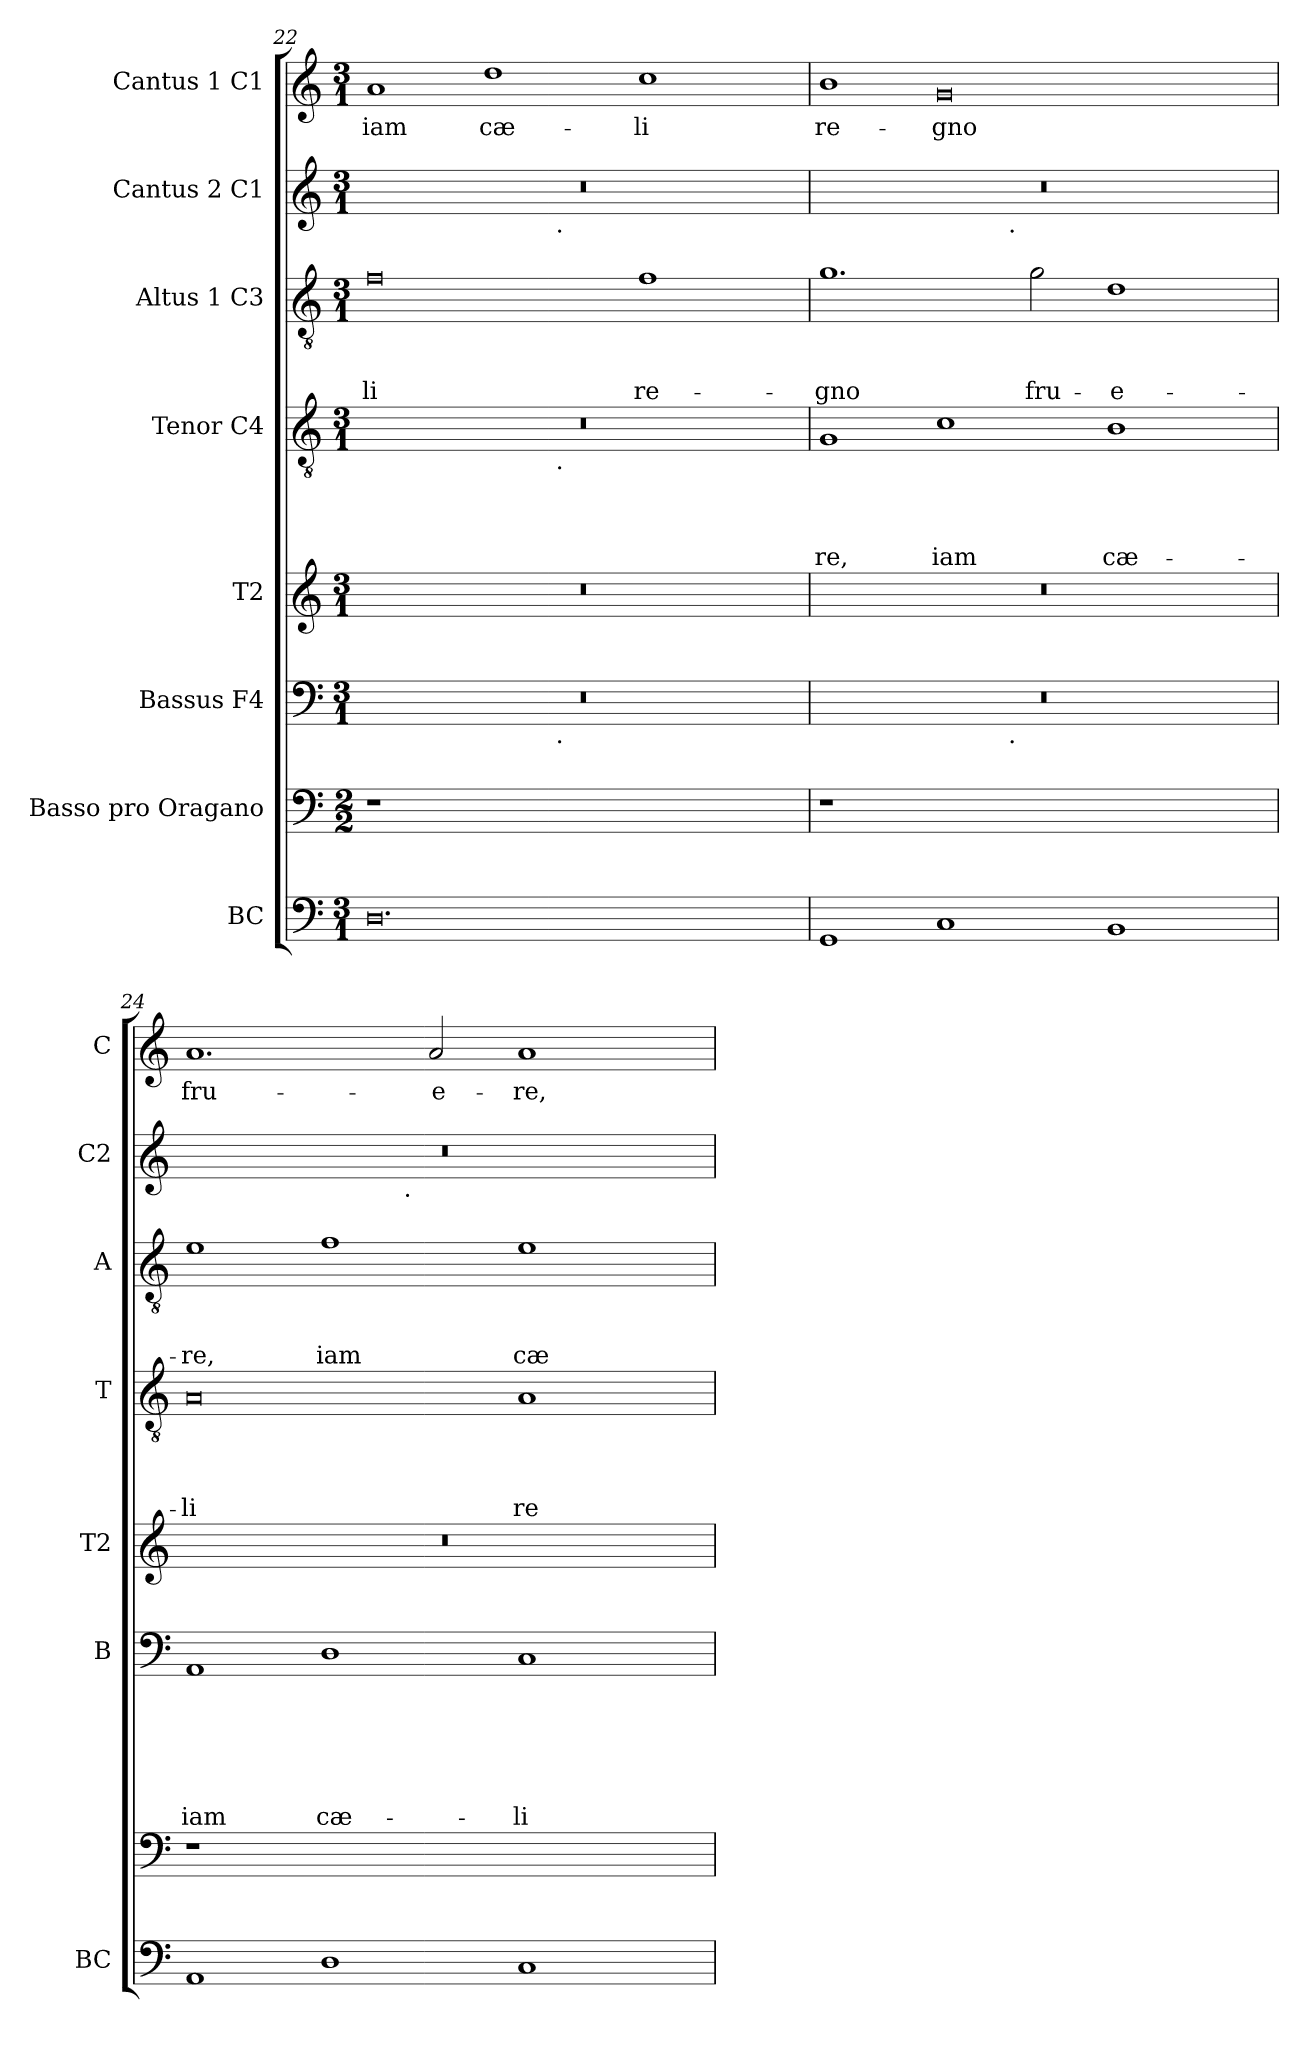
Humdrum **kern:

**kern	**kern	**kern	**text	**text	**text	**text	**text	**text	**kern	**kern	**text	**text	**text	**text	**kern	**text	**text	**text	**kern	**kern	**text
*part8	*part7	*part6	*part6	*part6	*part6	*part6	*part6	*part6	*part5	*part4	*part4	*part4	*part4	*part4	*part3	*part3	*part3	*part3	*part2	*part1	*part1
*staff8	*staff7	*staff6	*staff6	*staff6	*staff6	*staff6	*staff6	*staff6	*staff5	*staff4	*staff4	*staff4	*staff4	*staff4	*staff3	*staff3	*staff3	*staff3	*staff2	*staff1	*staff1
*I"BC	*I"Basso pro Oragano	*I"Bassus F4	*	*	*	*	*	*	*I"T2	*I"Tenor C4	*	*	*	*	*I"Altus 1 C3	*	*	*	*I"Cantus 2 C1	*I"Cantus 1 C1	*
*I'BC	*	*I'B	*	*	*	*	*	*	*I'T2	*I'T	*	*	*	*	*I'A	*	*	*	*I'C2	*I'C	*
*clefF4	*clefF4	*clefF4	*	*	*	*	*	*	*clefG2	*clefGv2	*	*	*	*	*clefGv2	*	*	*	*clefG2	*clefG2	*
*	*ITrd7c12	*	*	*	*	*	*	*	*	*	*	*	*	*	*	*	*	*	*	*	*
*k[]	*k[]	*k[]	*	*	*	*	*	*	*k[]	*k[]	*	*	*	*	*k[]	*	*	*	*k[]	*k[]	*
*C:	*C:	*C:	*	*	*	*	*	*	*C:	*C:	*	*	*	*	*C:	*	*	*	*C:	*C:	*
*M3/1	*M2/2	*M3/1	*	*	*	*	*	*	*M3/1	*M3/1	*	*	*	*	*M3/1	*	*	*	*M3/1	*M3/1	*
=22	=22	=22	=22	=22	=22	=22	=22	=22	=22	=22	=22	=22	=22	=22	=22	=22	=22	=22	=22	=22	=22
!	!	!	!	!	!	!	!	!	!	!	!	!	!	!	!	!	!	!LO:LY:b	!	!	!LO:LY:b
*	*	*^	*	*	*	*	*	*	*	*^	*	*	*	*	*	*	*	*	*^	*	*
0.D	1r	0.r	1ryy	.	.	.	.	.	.	0.r	0.r	1ryy	.	.	.	.	0f	.	.	-li	0.r	1ryy	1a	iam
!	!	!	!	!	!	!	!	!	!	!	!	!	!	!	!	!	!	!	!	!	!	!	!	!LO:LY:b
.	0ryy	.	4..ryy	.	.	.	.	.	.	.	.	4..ryy	.	.	.	.	.	.	.	.	.	4..ryy	1dd	cæ-
!	!	!	!	!	!	!	!	!	!	!	!	!	!	!	!	!	!	!	!	!	!	!LO:TX:b:t=.	!	!
!	!	!	!	!	!	!	!	!	!	!	!	!LO:TX:b:t=.	!	!	!	!	!	!	!	!	!	!	!	!
!	!	!	!LO:TX:b:t=.	!	!	!	!	!	!	!	!	!	!	!	!	!	!	!	!	!	!	!	!	!
.	.	.	1ryy	.	.	.	.	.	.	.	.	1ryy	.	.	.	.	.	.	.	.	.	1ryy	.	.
!	!	!	!	!	!	!	!	!	!	!	!	!	!	!	!	!	!	!	!	!LO:LY:b	!	!	!	!LO:LY:b
.	.	.	.	.	.	.	.	.	.	.	.	.	.	.	.	.	1f	.	.	re-	.	.	1cc	-li
.	.	.	2ryy	.	.	.	.	.	.	.	.	2ryy	.	.	.	.	.	.	.	.	.	2ryy	.	.
.	.	.	16ryy	.	.	.	.	.	.	.	.	16ryy	.	.	.	.	.	.	.	.	.	16ryy	.	.
!!LO:LB:g=z
=23	=23	=23	=23	=23	=23	=23	=23	=23	=23	=23	=23	=23	=23	=23	=23	=23	=23	=23	=23	=23	=23	=23	=23	=23
!	!	!	!	!	!	!	!	!	!	!	!	!	!	!	!	!LO:LY:b	!	!	!	!LO:LY:b	!	!	!	!LO:LY:b
*	*	*	*	*	*	*	*	*	*	*	*v	*v	*	*	*	*	*	*	*	*	*	*	*	*
1GG	1r	0.r	1ryy	.	.	.	.	.	.	0.r	1G	.	.	.	-re,	1.g	.	.	-gno	0.r	1ryy	1b	re-
!	!	!	!	!	!	!	!	!	!	!	!	!	!	!	!LO:LY:b	!	!	!	!	!	!	!	!LO:LY:b
1C	0ryy	.	4..ryy	.	.	.	.	.	.	.	1c	.	.	.	iam	.	.	.	.	.	4..ryy	0g	-gno
!	!	!	!	!	!	!	!	!	!	!	!	!	!	!	!	!	!	!	!	!	!LO:TX:b:t=.	!	!
!	!	!	!LO:TX:b:t=.	!	!	!	!	!	!	!	!	!	!	!	!	!	!	!	!	!	!	!	!
.	.	.	1ryy	.	.	.	.	.	.	.	.	.	.	.	.	.	.	.	.	.	1ryy	.	.
!	!	!	!	!	!	!	!	!	!	!	!	!	!	!	!	!	!	!	!LO:LY:b	!	!	!	!
.	.	.	.	.	.	.	.	.	.	.	.	.	.	.	.	2g\	.	.	fru-	.	.	.	.
!	!	!	!	!	!	!	!	!	!	!	!	!	!	!	!LO:LY:b	!	!	!	!LO:LY:b	!	!	!	!
1BB	.	.	.	.	.	.	.	.	.	.	1B	.	.	.	cæ-	1d	.	.	-e-	.	.	.	.
.	.	.	2ryy	.	.	.	.	.	.	.	.	.	.	.	.	.	.	.	.	.	2ryy	.	.
.	.	.	16ryy	.	.	.	.	.	.	.	.	.	.	.	.	.	.	.	.	.	16ryy	.	.
=24	=24	=24	=24	=24	=24	=24	=24	=24	=24	=24	=24	=24	=24	=24	=24	=24	=24	=24	=24	=24	=24	=24	=24
!	!	!	!	!	!	!	!	!	!LO:LY:b	!	!	!	!	!	!LO:LY:b	!	!	!	!LO:LY:b	!	!	!	!LO:LY:b
*	*	*v	*v	*	*	*	*	*	*	*	*	*	*	*	*	*	*	*	*	*	*	*	*
1AA	1r	1AA	.	.	.	.	.	iam	0.r	0A	.	.	.	-li	1e	.	.	-re,	0.r	1ryy	1.a	fru-
!	!	!	!	!	!	!	!	!LO:LY:b	!	!	!	!	!	!	!	!	!	!LO:LY:b	!	!	!	!
1D	0ryy	1D	.	.	.	.	.	cæ-	.	.	.	.	.	.	1f	.	.	iam	.	4..ryy	.	.
!	!	!	!	!	!	!	!	!	!	!	!	!	!	!	!	!	!	!	!	!LO:TX:b:t=.	!	!
.	.	.	.	.	.	.	.	.	.	.	.	.	.	.	.	.	.	.	.	1ryy	.	.
!	!	!	!	!	!	!	!	!	!	!	!	!	!	!	!	!	!	!	!	!	!	!LO:LY:b
.	.	.	.	.	.	.	.	.	.	.	.	.	.	.	.	.	.	.	.	.	2a/	-e-
!	!	!	!	!	!	!	!	!LO:LY:b	!	!	!	!	!	!LO:LY:b	!	!	!	!LO:LY:b	!	!	!	!LO:LY:b
1C<	.	1C	.	.	.	.	.	-li	.	1A	.	.	.	re-	1e	.	.	cæ-	.	.	1a	-re,
.	.	.	.	.	.	.	.	.	.	.	.	.	.	.	.	.	.	.	.	2ryy	.	.
.	.	.	.	.	.	.	.	.	.	.	.	.	.	.	.	.	.	.	.	16ryy	.	.
*	*	*	*	*	*	*	*	*	*	*	*	*	*	*	*	*	*	*	*v	*v	*	*
=	=	=	=	=	=	=	=	=	=	=	=	=	=	=	=	=	=	=	=	=	=
*-	*-	*-	*-	*-	*-	*-	*-	*-	*-	*-	*-	*-	*-	*-	*-	*-	*-	*-	*-	*-	*-
